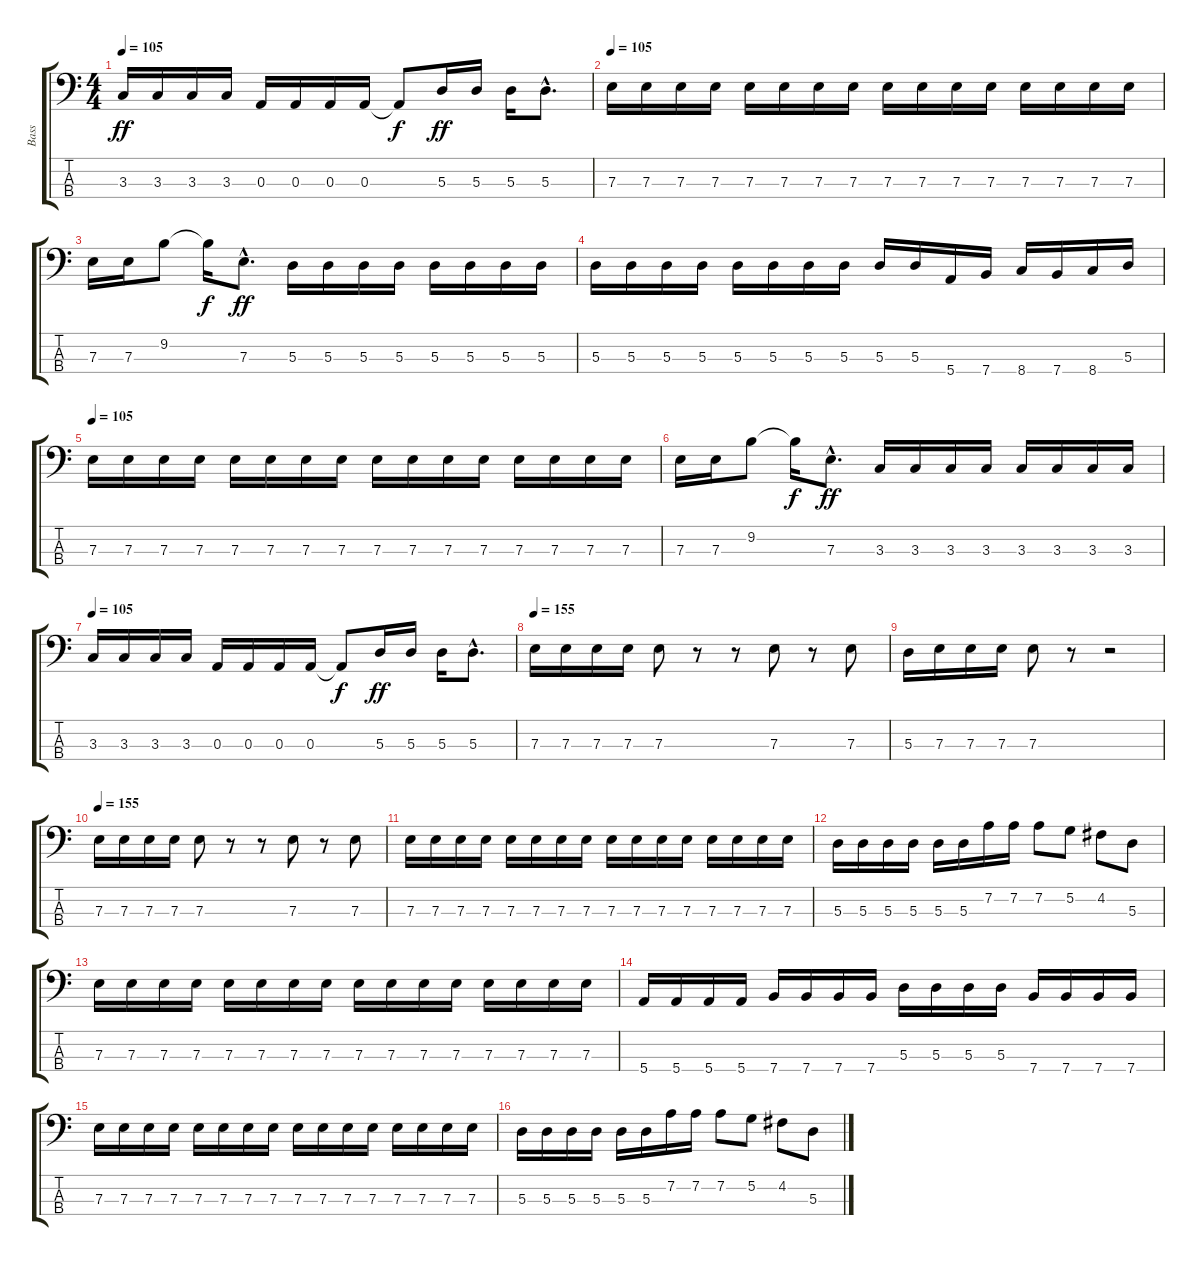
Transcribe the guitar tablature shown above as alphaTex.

\track ("Bass" "Bass") {instrument electricbassfinger}
\staff {score tabs}
\tuning (G2 D2 A1 E1) {hide}
\ts (4 4)
\tempo 105
\clef f4
\ks c
3.3.16{dy ff} 3.3.16 3.3.16 3.3.16 0.3.16 0.3.16 0.3.16 0.3.16 0.3{t}.8{dy f} 5.3.16{dy ff} 5.3.16 5.3.16 5.3{hac}.8{d} |
\tempo 105
7.3.16 7.3.16 7.3.16 7.3.16 7.3.16 7.3.16 7.3.16 7.3.16 7.3.16 7.3.16 7.3.16 7.3.16 7.3.16 7.3.16 7.3.16 7.3.16 |
7.3.16 7.3.16 9.2.8 9.2{t}.16{dy f} 7.3{hac}.8{d dy ff} 5.3.16 5.3.16 5.3.16 5.3.16 5.3.16 5.3.16 5.3.16 5.3.16 |
5.3.16 5.3.16 5.3.16 5.3.16 5.3.16 5.3.16 5.3.16 5.3.16 5.3.16 5.3.16 5.4.16 7.4.16 8.4.16 7.4.16 8.4.16 5.3.16 |
\tempo 105
7.3.16 7.3.16 7.3.16 7.3.16 7.3.16 7.3.16 7.3.16 7.3.16 7.3.16 7.3.16 7.3.16 7.3.16 7.3.16 7.3.16 7.3.16 7.3.16 |
7.3.16 7.3.16 9.2.8 9.2{t}.16{dy f} 7.3{hac}.8{d dy ff} 3.3.16 3.3.16 3.3.16 3.3.16 3.3.16 3.3.16 3.3.16 3.3.16 |
\tempo 105
3.3.16 3.3.16 3.3.16 3.3.16 0.3.16 0.3.16 0.3.16 0.3.16 0.3{t}.8{dy f} 5.3.16{dy ff} 5.3.16 5.3.16 5.3{hac}.8{d} |
\tempo 155
7.3.16 7.3.16 7.3.16 7.3.16 7.3.8 r.8 r.8 7.3.8 r.8 7.3.8 |
5.3.16 7.3.16 7.3.16 7.3.16 7.3.8 r.8 r.2 |
\tempo 155
7.3.16 7.3.16 7.3.16 7.3.16 7.3.8 r.8 r.8 7.3.8 r.8 7.3.8 |
7.3.16 7.3.16 7.3.16 7.3.16 7.3.16 7.3.16 7.3.16 7.3.16 7.3.16 7.3.16 7.3.16 7.3.16 7.3.16 7.3.16 7.3.16 7.3.16 |
5.3.16 5.3.16 5.3.16 5.3.16 5.3.16 5.3.16 7.2.16 7.2.16 7.2.8 5.2.8 4.2.8 5.3.8 |
7.3.16 7.3.16 7.3.16 7.3.16 7.3.16 7.3.16 7.3.16 7.3.16 7.3.16 7.3.16 7.3.16 7.3.16 7.3.16 7.3.16 7.3.16 7.3.16 |
5.4.16 5.4.16 5.4.16 5.4.16 7.4.16 7.4.16 7.4.16 7.4.16 5.3.16 5.3.16 5.3.16 5.3.16 7.4.16 7.4.16 7.4.16 7.4.16 |
7.3.16 7.3.16 7.3.16 7.3.16 7.3.16 7.3.16 7.3.16 7.3.16 7.3.16 7.3.16 7.3.16 7.3.16 7.3.16 7.3.16 7.3.16 7.3.16 |
5.3.16 5.3.16 5.3.16 5.3.16 5.3.16 5.3.16 7.2.16 7.2.16 7.2.8 5.2.8 4.2.8 5.3.8
